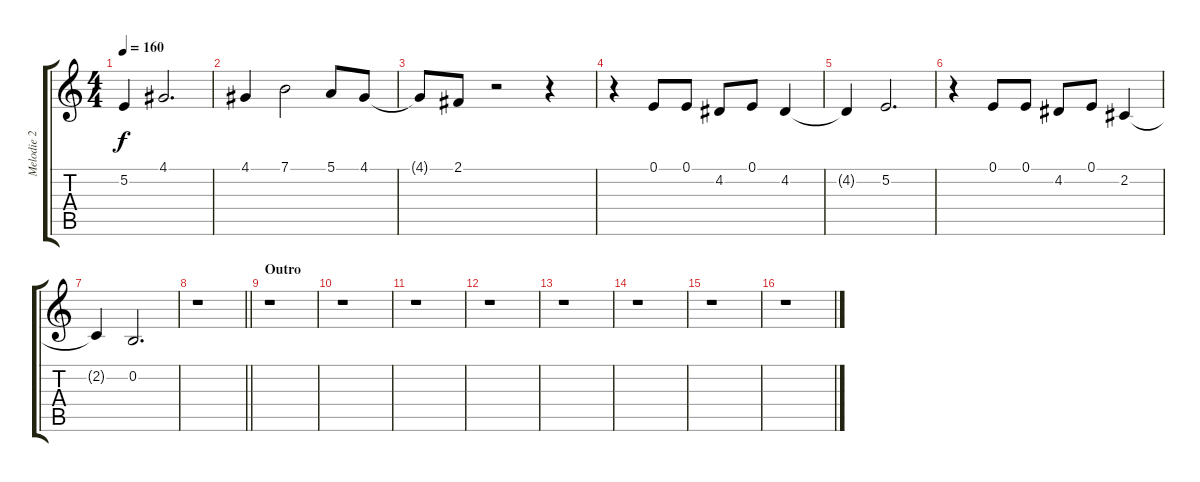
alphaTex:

\track ("Melodie 2" "Melodie 2") {instrument bassoon}
\staff {score tabs}
\tuning (E4 B3 G3 D3 A2 E2) {hide}
\ts (4 4)
\tempo 160
\clef g2
\ks c
5.2.4{dy f} 4.1.2{d} |
4.1.4 7.1.2 5.1.8 4.1.8 |
4.1{t}.8 2.1.8 r.2 r.4 |
r.4 0.1.8 0.1.8 4.2.8 0.1.8 4.2.4 |
4.2{t}.4 5.2.2{d} |
r.4 0.1.8 0.1.8 4.2.8 0.1.8 2.2.4 |
2.2{t}.4 0.2.2{d} |
\barLineRight lightlight
r.1 |
\section ("" "Outro")
r.1 |
r.1 |
r.1 |
r.1 |
r.1 |
r.1 |
r.1 |
r.1
